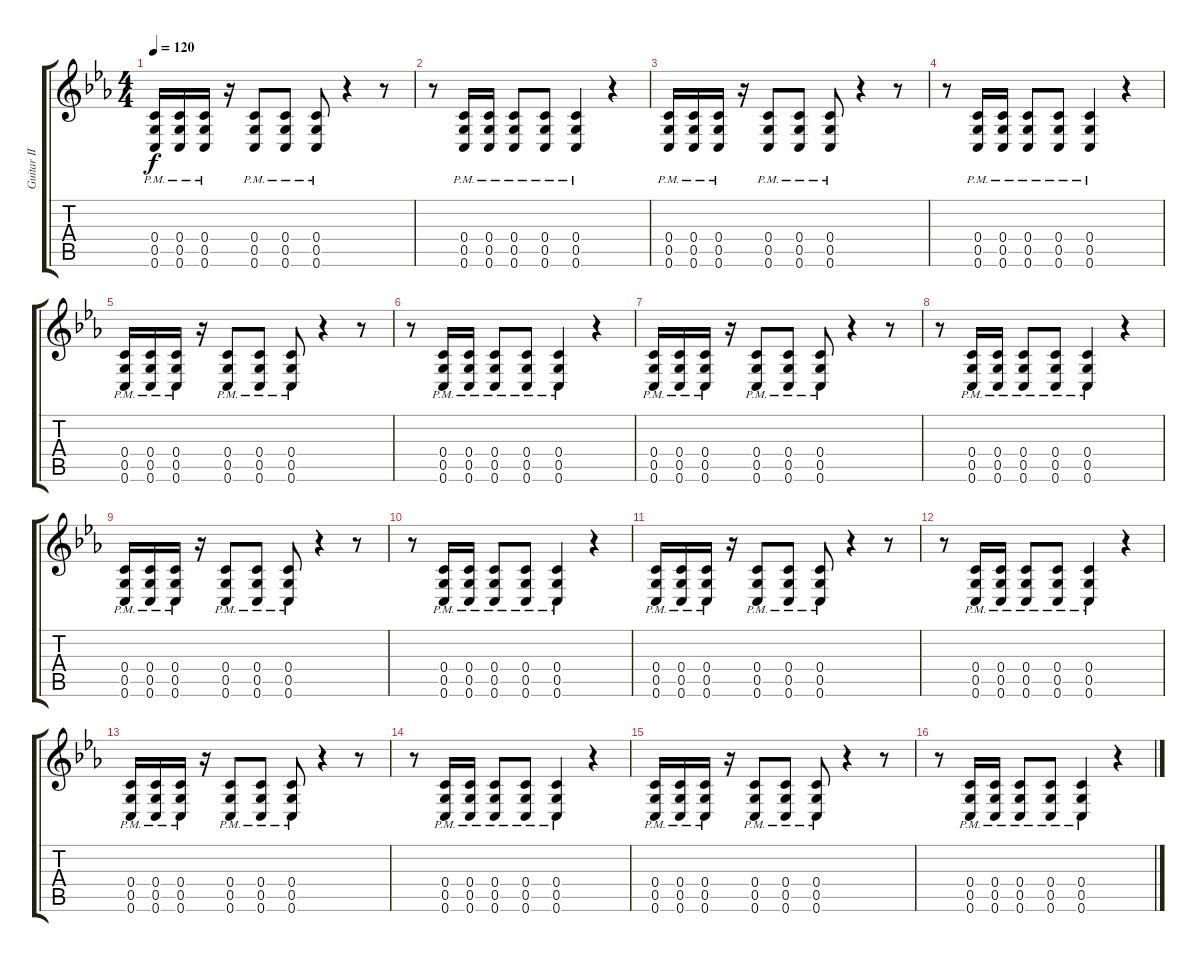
\track ("Guitar II" "Guitar II") {instrument distortionguitar}
\staff {score tabs}
\tuning (D4 A3 F3 C3 G2 C2) {hide}
\ts (4 4)
\tempo 120
\clef g2
\ks eb
(0.4{pm} 0.5{pm} 0.6{pm}).16{dy f} (0.4{pm} 0.5{pm} 0.6{pm}).16 (0.4{pm} 0.5{pm} 0.6{pm}).16 r.16 (0.4{pm} 0.5{pm} 0.6{pm}).8 (0.4{pm} 0.5{pm} 0.6{pm}).8 (0.4{pm} 0.5{pm} 0.6{pm}).8 r.4 r.8 |
r.8 (0.4{pm} 0.5{pm} 0.6{pm}).16 (0.4{pm} 0.5{pm} 0.6{pm}).16 (0.4{pm} 0.5{pm} 0.6{pm}).8 (0.4{pm} 0.5{pm} 0.6{pm}).8 (0.4{pm} 0.5{pm} 0.6{pm}).4 r.4 |
(0.4{pm} 0.5{pm} 0.6{pm}).16 (0.4{pm} 0.5{pm} 0.6{pm}).16 (0.4{pm} 0.5{pm} 0.6{pm}).16 r.16 (0.4{pm} 0.5{pm} 0.6{pm}).8 (0.4{pm} 0.5{pm} 0.6{pm}).8 (0.4{pm} 0.5{pm} 0.6{pm}).8 r.4 r.8 |
r.8 (0.4{pm} 0.5{pm} 0.6{pm}).16 (0.4{pm} 0.5{pm} 0.6{pm}).16 (0.4{pm} 0.5{pm} 0.6{pm}).8 (0.4{pm} 0.5{pm} 0.6{pm}).8 (0.4{pm} 0.5{pm} 0.6{pm}).4 r.4 |
(0.4{pm} 0.5{pm} 0.6{pm}).16 (0.4{pm} 0.5{pm} 0.6{pm}).16 (0.4{pm} 0.5{pm} 0.6{pm}).16 r.16 (0.4{pm} 0.5{pm} 0.6{pm}).8 (0.4{pm} 0.5{pm} 0.6{pm}).8 (0.4{pm} 0.5{pm} 0.6{pm}).8 r.4 r.8 |
r.8 (0.4{pm} 0.5{pm} 0.6{pm}).16 (0.4{pm} 0.5{pm} 0.6{pm}).16 (0.4{pm} 0.5{pm} 0.6{pm}).8 (0.4{pm} 0.5{pm} 0.6{pm}).8 (0.4{pm} 0.5{pm} 0.6{pm}).4 r.4 |
(0.4{pm} 0.5{pm} 0.6{pm}).16 (0.4{pm} 0.5{pm} 0.6{pm}).16 (0.4{pm} 0.5{pm} 0.6{pm}).16 r.16 (0.4{pm} 0.5{pm} 0.6{pm}).8 (0.4{pm} 0.5{pm} 0.6{pm}).8 (0.4{pm} 0.5{pm} 0.6{pm}).8 r.4 r.8 |
r.8 (0.4{pm} 0.5{pm} 0.6{pm}).16 (0.4{pm} 0.5{pm} 0.6{pm}).16 (0.4{pm} 0.5{pm} 0.6{pm}).8 (0.4{pm} 0.5{pm} 0.6{pm}).8 (0.4{pm} 0.5{pm} 0.6{pm}).4 r.4 |
(0.4{pm} 0.5{pm} 0.6{pm}).16 (0.4{pm} 0.5{pm} 0.6{pm}).16 (0.4{pm} 0.5{pm} 0.6{pm}).16 r.16 (0.4{pm} 0.5{pm} 0.6{pm}).8 (0.4{pm} 0.5{pm} 0.6{pm}).8 (0.4{pm} 0.5{pm} 0.6{pm}).8 r.4 r.8 |
r.8 (0.4{pm} 0.5{pm} 0.6{pm}).16 (0.4{pm} 0.5{pm} 0.6{pm}).16 (0.4{pm} 0.5{pm} 0.6{pm}).8 (0.4{pm} 0.5{pm} 0.6{pm}).8 (0.4{pm} 0.5{pm} 0.6{pm}).4 r.4 |
(0.4{pm} 0.5{pm} 0.6{pm}).16 (0.4{pm} 0.5{pm} 0.6{pm}).16 (0.4{pm} 0.5{pm} 0.6{pm}).16 r.16 (0.4{pm} 0.5{pm} 0.6{pm}).8 (0.4{pm} 0.5{pm} 0.6{pm}).8 (0.4{pm} 0.5{pm} 0.6{pm}).8 r.4 r.8 |
r.8 (0.4{pm} 0.5{pm} 0.6{pm}).16 (0.4{pm} 0.5{pm} 0.6{pm}).16 (0.4{pm} 0.5{pm} 0.6{pm}).8 (0.4{pm} 0.5{pm} 0.6{pm}).8 (0.4{pm} 0.5{pm} 0.6{pm}).4 r.4 |
(0.4{pm} 0.5{pm} 0.6{pm}).16 (0.4{pm} 0.5{pm} 0.6{pm}).16 (0.4{pm} 0.5{pm} 0.6{pm}).16 r.16 (0.4{pm} 0.5{pm} 0.6{pm}).8 (0.4{pm} 0.5{pm} 0.6{pm}).8 (0.4{pm} 0.5{pm} 0.6{pm}).8 r.4 r.8 |
r.8 (0.4{pm} 0.5{pm} 0.6{pm}).16 (0.4{pm} 0.5{pm} 0.6{pm}).16 (0.4{pm} 0.5{pm} 0.6{pm}).8 (0.4{pm} 0.5{pm} 0.6{pm}).8 (0.4{pm} 0.5{pm} 0.6{pm}).4 r.4 |
(0.4{pm} 0.5{pm} 0.6{pm}).16 (0.4{pm} 0.5{pm} 0.6{pm}).16 (0.4{pm} 0.5{pm} 0.6{pm}).16 r.16 (0.4{pm} 0.5{pm} 0.6{pm}).8 (0.4{pm} 0.5{pm} 0.6{pm}).8 (0.4{pm} 0.5{pm} 0.6{pm}).8 r.4 r.8 |
r.8 (0.4{pm} 0.5{pm} 0.6{pm}).16 (0.4{pm} 0.5{pm} 0.6{pm}).16 (0.4{pm} 0.5{pm} 0.6{pm}).8 (0.4{pm} 0.5{pm} 0.6{pm}).8 (0.4{pm} 0.5{pm} 0.6{pm}).4 r.4
